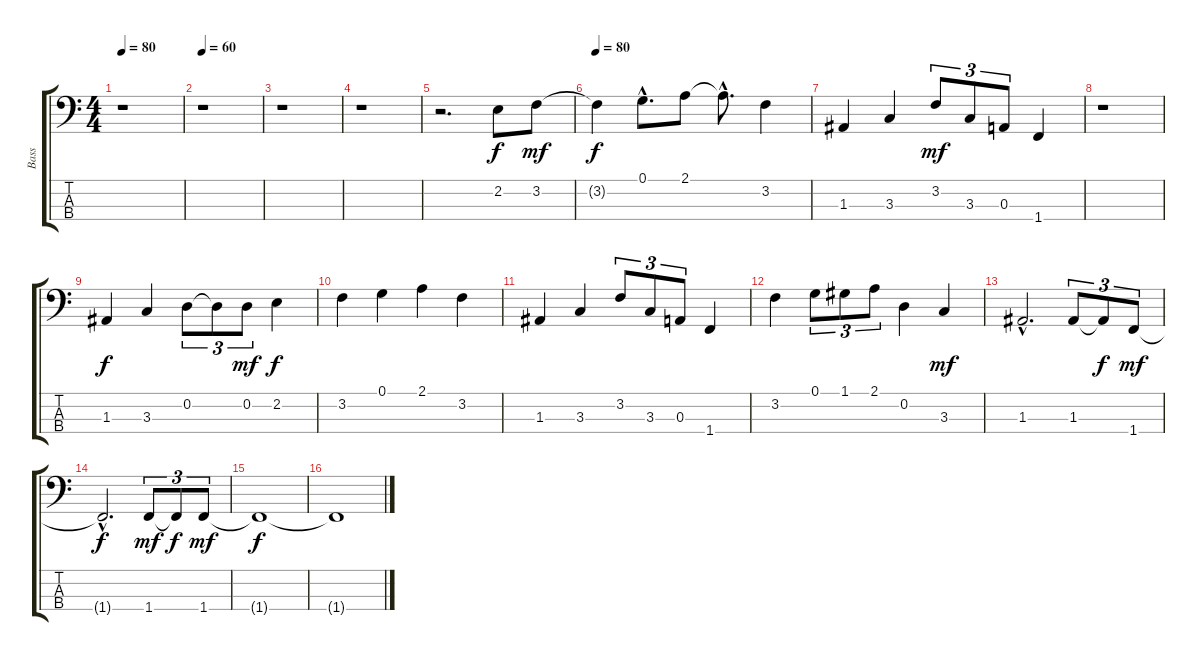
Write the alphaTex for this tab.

\track ("Bass" "Bass") {instrument electricbassfinger}
\staff {score tabs}
\tuning (G2 D2 A1 E1) {hide}
\ts (4 4)
\tempo 80
\clef f4
\ks c
r.1{dy mf} |
\tempo 60
r.1 |
r.1 |
r.1 |
r.2{d} 2.2.8{dy f} 3.2.8{dy mf} |
\tempo 80
3.2{t}.4{dy f} 0.1{hac}.8{d} 2.1.8 2.1{hac t}.8{d} 3.2.4 |
1.3.4 3.3.4 3.2.8{tu (3 2) dy mf} 3.3.8{tu (3 2)} 0.3.8{tu (3 2)} 1.4.4 |
r.1 |
1.3.4{dy f} 3.3.4 0.2.8{tu (3 2)} 0.2{t}.8{tu (3 2)} 0.2.8{tu (3 2) dy mf} 2.2.4{dy f} |
3.2.4 0.1.4 2.1.4 3.2.4 |
1.3.4 3.3.4 3.2.8{tu (3 2)} 3.3.8{tu (3 2)} 0.3.8{tu (3 2)} 1.4.4 |
3.2.4 0.1.8{tu (3 2)} 1.1.8{tu (3 2)} 2.1.8{tu (3 2)} 0.2.4 3.3.4{dy mf} |
1.3{hac}.2{d} 1.3.8{tu (3 2)} 1.3{t}.8{tu (3 2) dy f} 1.4.8{tu (3 2) dy mf} |
1.4{hac t}.2{d dy f} 1.4.8{tu (3 2) dy mf} 1.4{t}.8{tu (3 2) dy f} 1.4.8{tu (3 2) dy mf} |
1.4{t}.1{dy f} |
1.4{t}.1
